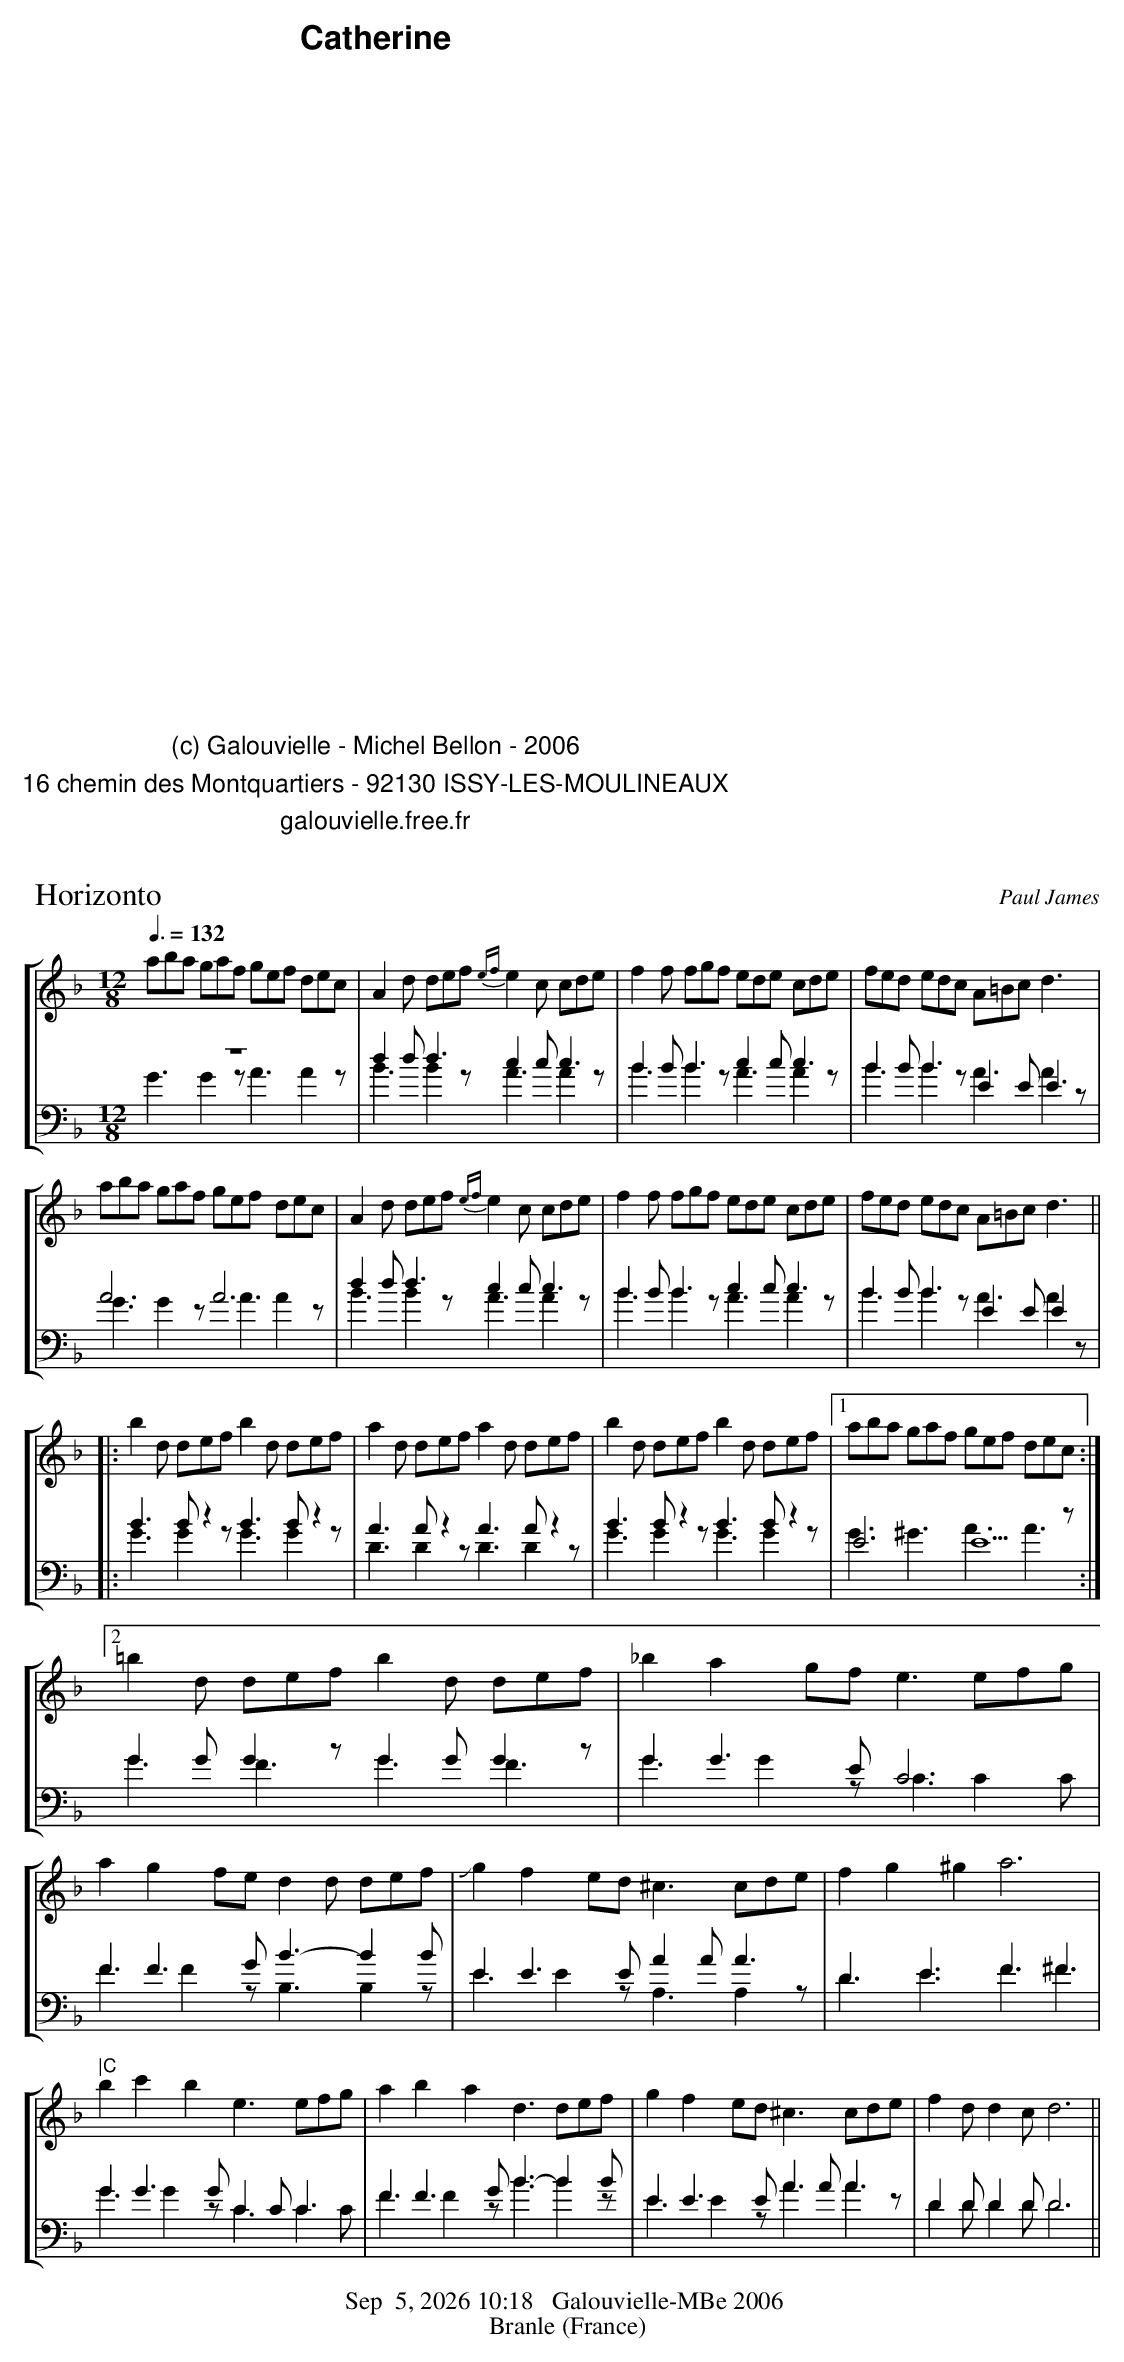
X:1
T:Horizonto
C:Paul James
M:12/8
%%staves [1 (2 3)]
L:1/8
Q:3/8=132
K:Dm
V:1
aba gaf gef dec| A2d def {ef}e2c cde| f2f fgf ede cde| fed edc A=Bc d3|
aba gaf gef dec| A2d def {ef}e2c cde| f2f fgf ede cde| fed edc A=Bc d3||
|: b2d def b2d def| a2d def a2d def| b2d def b2d def |1 aba gaf gef dec:|2
 =b2d def b2d def| _b2a2 gf e3 efg| a2g2fe d2d def| Jg2f2 ed ^c3 cde| f2g2^g2 a6|
"|C"b2c'2b2 e3 efg| a2b2a2 d3 def| g2f2ed ^c3 cde| f2d d2c d6||
V:2 bass1 clef=bass
    z12        | d2dd3 c2cc3| B2BB3 c2cc3| B2BB3 E2EE3|
A6 A6|d2dd3 c2cc3| B2BB3 c2cc3| B2BB3 E2EE2z|
|: B3Bz2 B3Bz2      | A3Az2 A3Az2      | B3Bz2  B3Bz2      |1 E6 E5z  :|2
  G2GG2z G2GG2z  | G2G3E C6        |    F2F3G   B3-B2B | E2E3E A2AA3     | D3E3F3^F3 |
G2G3G C2CC3      |F2F3G   B3-B2B  |  E2E3E A2AA3 | D2D D2D D6 ||
V:3 bass2
G3G2z A3A2z | B3B2z A3A2z| B3B2z A3A2z| B3B2z A3A2z|
G3G2z A3A2z | B3B2z A3A2z| B3B2z A3A2z| B3B2z A3A2z|
|:G3G2z G3G2z |  D3D2z D3D2z| G3G2z G3G2z |1 G3^G3A3A3:|2
 G3F3 G3F3| G3G2z C3C2C |  F3F2z B,3B,2z| E3E2z A,3A,2z| D3E3F3^F3|
G3G2z C3C2C| F3F2z B3B2z| E3E2z A3A2z| D2DD2D D6 ||
